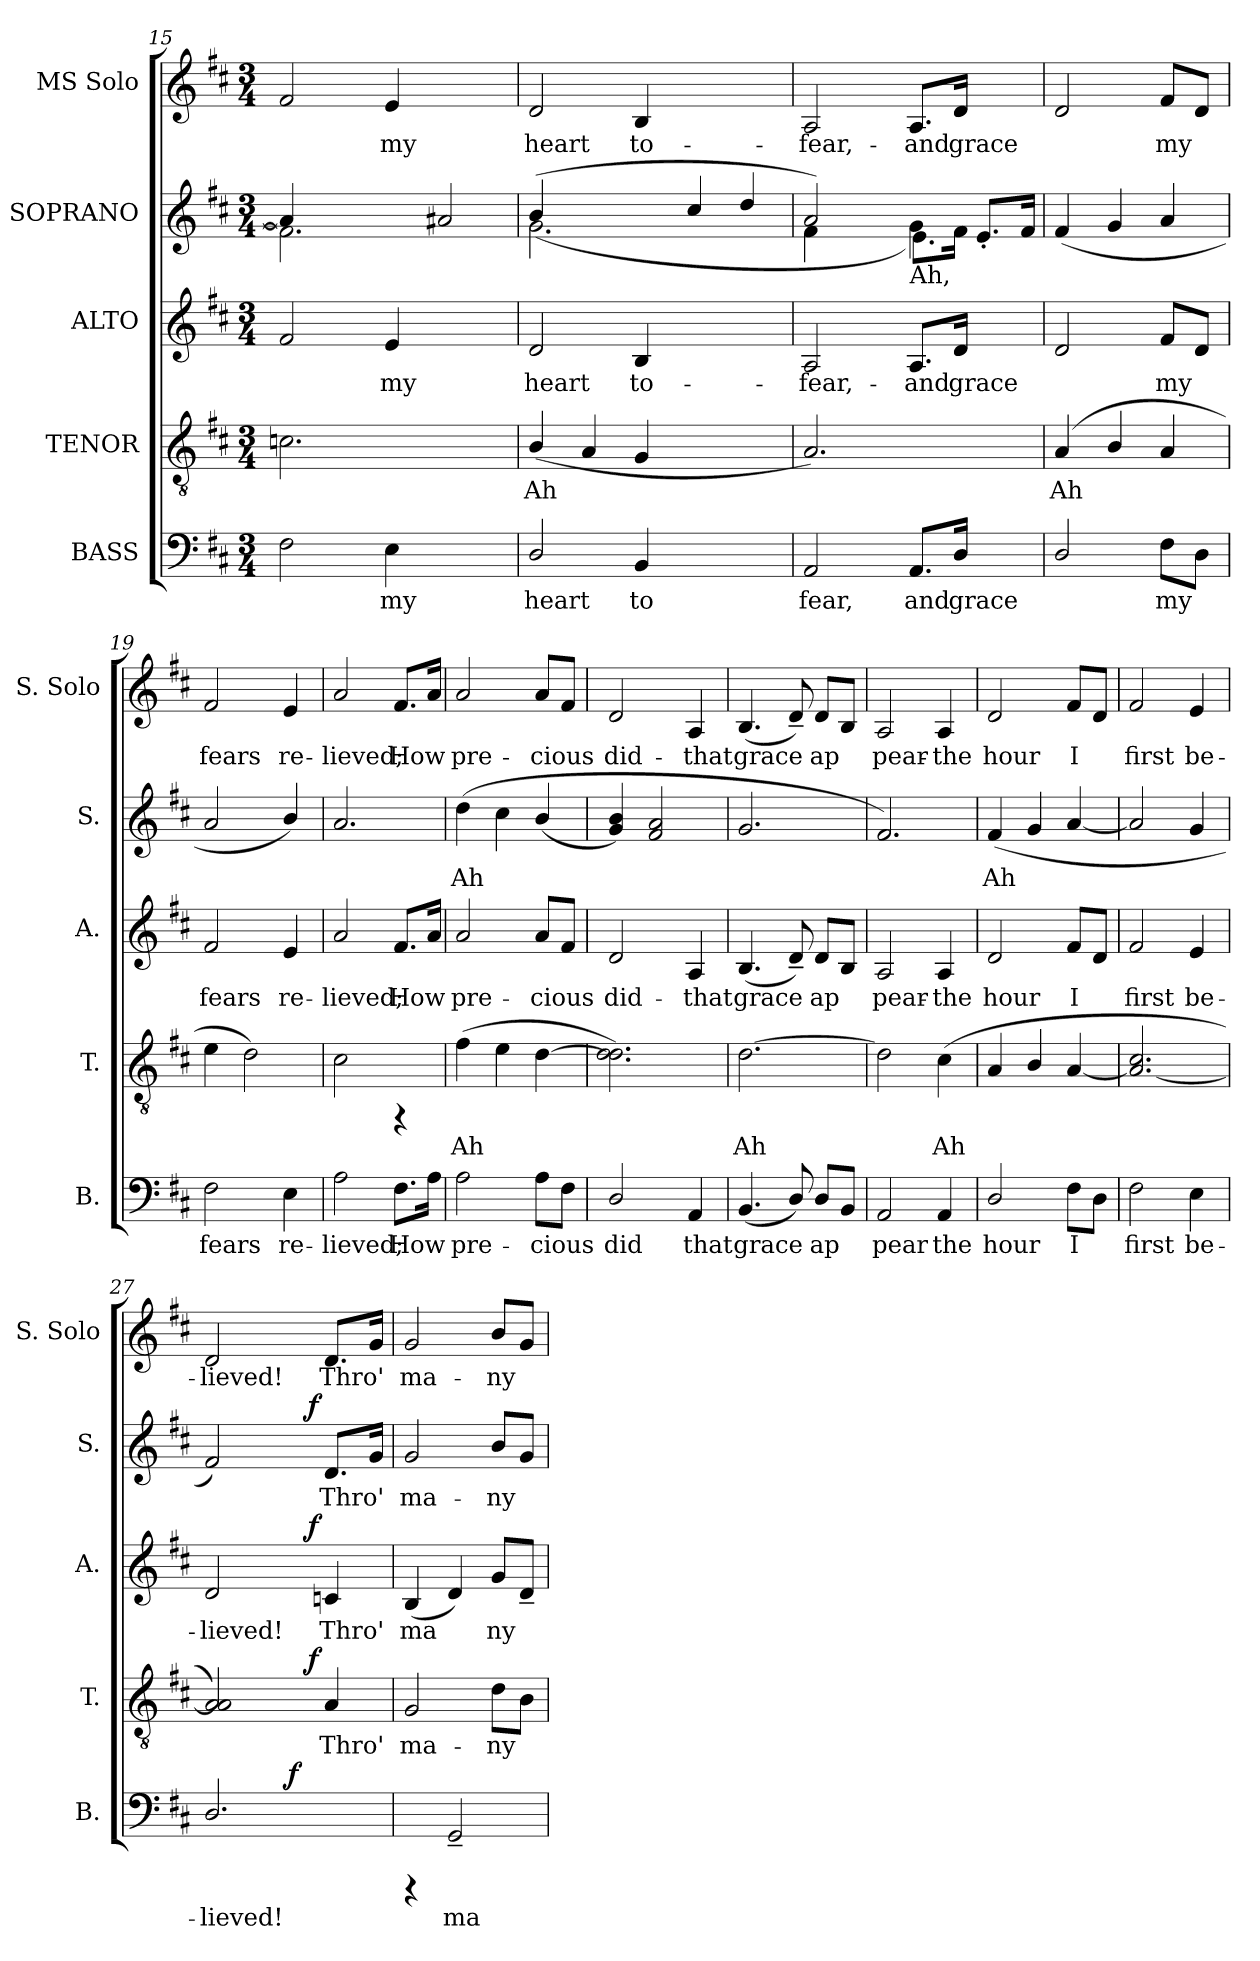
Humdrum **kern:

**kern	**text	**dynam	**kern	**text	**dynam	**kern	**text	**dynam	**kern	**text	**dynam	**kern	**text
*part5	*part5	*part5	*part4	*part4	*part4	*part3	*part3	*part3	*part2	*part2	*part2	*part1	*part1
*staff5	*staff5	*staff5	*staff4	*staff4	*staff4	*staff3	*staff3	*staff3	*staff2	*staff2	*staff2	*staff1	*staff1
*I"BASS	*	*	*I"TENOR	*	*	*I"ALTO	*	*	*I"SOPRANO	*	*	*I"MS Solo	*
*I'B.	*	*	*I'T.	*	*	*I'A.	*	*	*I'S.	*	*	*I'S. Solo	*
*clefF4	*	*	*clefGv2	*	*	*clefG2	*	*	*clefG2	*	*	*clefG2	*
*k[f#c#]	*	*	*k[f#c#]	*	*	*k[f#c#]	*	*	*k[f#c#]	*	*	*k[f#c#]	*
*D:	*	*	*D:	*	*	*D:	*	*	*D:	*	*	*D:	*
*M3/4	*	*	*M3/4	*	*	*M3/4	*	*	*M3/4	*	*	*M3/4	*
=15	=15	=15	=15	=15	=15	=15	=15	=15	=15	=15	=15	=15	=15
!	!LO:LY:b:cj	!	!	!LO:LY:b:cj	!	!	!LO:LY:b:cj	!	!	!LO:LY:b:cj	!	!	!LO:LY:b
*	*	*	*	*	*	*	*	*	*^	*	*	*	*
2F#\	.	.	2.cn\	.	.	2f#/	.	.	2.f#\]	4a/]	.	.	2f#/	.
.	.	.	.	.	.	.	.	.	.	1ryy	.	.	.	.
!	!LO:LY:b:cj	!	!	!	!	!	!LO:LY:b:cj	!	!	!	!	!	!	!LO:LY:b
4E\	my	.	.	.	.	4e/	my	.	.	.	.	.	4e/	my
!	!	!	!	!	!	!	!	!	!	!	!LO:LY:b:cj	!	!	!
2ryy	.	.	2ryy	.	.	2ryy	.	.	2a#X/	.	.	.	2ryy	.
=16	=16	=16	=16	=16	=16	=16	=16	=16	=16	=16	=16	=16	=16	=16
!	!LO:LY:b:cj	!	!	!LO:LY:b:cj	!	!	!LO:LY:b:cj	!	!	!	!LO:LY:b:cj	!	!	!LO:LY:b
2D/	heart	.	(<4B/	Ah	.	2d/	heart	.	(<2.g\	(>4b/	.	.	2d/	heart
!	!	!	!	!LO:LY:b:cj	!	!	!	!	!	!	!	!	!	!
.	.	.	4A/	.	.	.	.	.	.	1ryy	.	.	.	.
!	!LO:LY:b:cj	!	!	!LO:LY:b:cj	!	!	!LO:LY:b:cj	!	!	!	!	!	!	!LO:LY:b
4BB/	to	.	4G/	.	.	4B/	to-	.	.	.	.	.	4B/	to-
!	!	!	!	!	!	!	!	!	!	!	!LO:LY:b:cj	!	!	!
2ryy	.	.	2ryy	.	.	2ryy	.	.	4cc#/	.	.	.	2ryy	.
!	!	!	!	!	!	!	!	!	!	!	!LO:LY:b:cj	!	!	!
.	.	.	.	.	.	.	.	.	4dd/	.	.	.	.	.
=17	=17	=17	=17	=17	=17	=17	=17	=17	=17	=17	=17	=17	=17	=17
!	!LO:LY:b:cj	!	!	!LO:LY:b:cj	!	!	!LO:LY:b:cj	!	!	!	!LO:LY:b:cj	!	!	!LO:LY:b
2AA/	fear,	.	2.A/)	.	.	2A/	-fear,-	.	2a/)	4f#\	.	.	2A/	-fear,-
.	.	.	.	.	.	.	.	.	.	4ryy	.	.	.	.
!	!	!	!	!	!	!	!	!	!LO:TX:b:t=Ah,	!	!	!	!	!
!	!LO:LY:b:cj	!	!	!	!	!	!LO:LY:b:cj	!	!	!	!LO:LY:b:cj	!	!	!
!	!	!	!	!	!	!	!	!	!	!	!LO:LY:b:cj	!	!	!LO:LY:b
8.AA/L	and	.	.	.	.	8.A/L	-and	.	4g\)	8.e\L	.	.	8.A/L	-and
!	!LO:LY:b:cj	!	!	!	!	!	!LO:LY:b:cj	!	!	!	!LO:LY:b:cj	!	!	!LO:LY:b
16D/J	grace	.	.	.	.	16d/J	grace	.	.	16f#\J	.	.	16d/J	grace
4ryy	.	.	4ryy	.	.	4ryy	.	.	8.e'</L	4ryy	.	.	4ryy	.
.	.	.	.	.	.	.	.	.	16f#/J	.	.	.	.	.
*	*	*	*	*	*	*	*	*	*v	*v	*	*	*	*
=18	=18	=18	=18	=18	=18	=18	=18	=18	=18	=18	=18	=18	=18
!	!LO:LY:b:cj	!	!	!LO:LY:b:cj	!	!	!LO:LY:b:cj	!	!	!LO:LY:b:cj	!	!	!LO:LY:b
2D/	.	.	(<4A/	Ah	.	2d/	.	.	(<4f#/	.	.	2d/	.
!	!	!	!	!LO:LY:b:cj	!	!	!	!	!	!LO:LY:b:cj	!	!	!
.	.	.	4B/	.	.	.	.	.	4g/	.	.	.	.
!	!LO:LY:b:cj	!	!	!LO:LY:b:cj	!	!	!LO:LY:b:cj	!	!	!LO:LY:b:cj	!	!	!LO:LY:b
8F#\L	my	.	4A/	.	.	8f#/L	my	.	4a/	.	.	8f#/L	my
!	!LO:LY:b:cj	!	!	!	!	!	!LO:LY:b:cj	!	!	!	!	!	!LO:LY:b
8D\J	.	.	.	.	.	8d/J	.	.	.	.	.	8d/J	.
=19	=19	=19	=19	=19	=19	=19	=19	=19	=19	=19	=19	=19	=19
!	!LO:LY:b:cj	!	!	!LO:LY:b:cj	!	!	!LO:LY:b:cj	!	!	!LO:LY:b:cj	!	!	!LO:LY:b
2F#\	fears	.	4e\	.	.	2f#/	fears	.	2a/	.	.	2f#/	fears
!	!	!	!	!LO:LY:b:cj	!	!	!	!	!	!	!	!	!
.	.	.	2d\)	.	.	.	.	.	.	.	.	.	.
!	!LO:LY:b:cj	!	!	!	!	!	!LO:LY:b:cj	!	!	!LO:LY:b:cj	!	!	!LO:LY:b
4E\	re-	.	.	.	.	4e/	re-	.	4b/)	.	.	4e/	re-
!!LO:PB:g=z
=20	=20	=20	=20	=20	=20	=20	=20	=20	=20	=20	=20	=20	=20
!	!LO:LY:b:cj	!	!	!LO:LY:b:cj	!	!	!LO:LY:b:cj	!	!	!LO:LY:b:cj	!	!	!LO:LY:b
2A\	-lieved;	.	2c#\	.	.	2a/	-lieved;	.	2.a/	.	.	2a/	-lieved;
!	!LO:LY:b:cj	!	!	!	!	!	!LO:LY:b:cj	!	!	!	!	!	!LO:LY:b
8.F#\L	How	.	4rFF	.	.	8.f#/L	How	.	.	.	.	8.f#/L	How
!	!LO:LY:b:cj	!	!	!	!	!	!LO:LY:b:cj	!	!	!	!	!	!LO:LY:b
16A\J	.	.	.	.	.	16a/J	.	.	.	.	.	16a/J	.
=21	=21	=21	=21	=21	=21	=21	=21	=21	=21	=21	=21	=21	=21
!	!LO:LY:b:cj	!	!	!LO:LY:b:cj	!	!	!LO:LY:b:cj	!	!	!LO:LY:b:cj	!	!	!LO:LY:b
2A\	pre-	.	(>4f#\	Ah	.	2a/	pre-	.	(>4dd\	Ah	.	2a/	pre-
!	!	!	!	!LO:LY:b:cj	!	!	!	!	!	!LO:LY:b:cj	!	!	!
.	.	.	4e\	.	.	.	.	.	4cc#\	.	.	.	.
!	!LO:LY:b:cj	!	!	!LO:LY:b:cj	!	!	!LO:LY:b:cj	!	!	!LO:LY:b:cj	!	!	!LO:LY:b
8A\L	-cious	.	[>4d\	.	.	8a/L	-cious	.	(<4b/	.	.	8a/L	-cious
!	!LO:LY:b:cj	!	!	!	!	!	!LO:LY:b:cj	!	!	!	!	!	!LO:LY:b
8F#\J	.	.	.	.	.	8f#/J	.	.	.	.	.	8f#/J	.
=22	=22	=22	=22	=22	=22	=22	=22	=22	=22	=22	=22	=22	=22
!	!LO:LY:b:cj	!	!	!LO:LY:b:cj	!	!	!LO:LY:b:cj	!	!	!LO:LY:b:cj	!	!	!LO:LY:b
2D/	did	.	2.d\ 2.d\])	.	.	2d/	did-	.	4b/ 4g/)	.	.	2d/	did-
!	!	!	!	!	!	!	!	!	!	!LO:LY:b:cj	!	!	!
.	.	.	.	.	.	.	.	.	2a/ 2f#/	.	.	.	.
!	!LO:LY:b:cj	!	!	!	!	!	!LO:LY:b:cj	!	!	!	!	!	!LO:LY:b
4AA/	that	.	.	.	.	4A/	-that	.	.	.	.	4A/	-that
=23	=23	=23	=23	=23	=23	=23	=23	=23	=23	=23	=23	=23	=23
!	!LO:LY:b:cj	!	!	!LO:LY:b:cj	!	!	!LO:LY:b:cj	!	!	!LO:LY:b:cj	!	!	!LO:LY:b
(<4.BB/	grace	.	[>2.d\	Ah	.	(<4.B/	grace	.	2.g/	.	.	(<4.B/	grace
!	!LO:LY:b:cj	!	!	!	!	!	!LO:LY:b:cj	!	!	!	!	!	!LO:LY:b
8D/)	.	.	.	.	.	8d~</)	.	.	.	.	.	8d~</)	.
!	!LO:LY:b:cj	!	!	!	!	!	!LO:LY:b:cj	!	!	!	!	!	!LO:LY:b
8D/L	ap-	.	.	.	.	8d/L	ap-	.	.	.	.	8d/L	ap-
!	!LO:LY:b:cj	!	!	!	!	!	!LO:LY:b:cj	!	!	!	!	!	!LO:LY:b
8BB/J	--	.	.	.	.	8B/J	--	.	.	.	.	8B/J	--
=24	=24	=24	=24	=24	=24	=24	=24	=24	=24	=24	=24	=24	=24
!	!LO:LY:b:cj	!	!	!LO:LY:b:cj	!	!	!LO:LY:b:cj	!	!	!LO:LY:b:cj	!	!	!LO:LY:b
2AA/	-pear	.	2d\]	.	.	2A/	-pear-	.	2.f#/)	.	.	2A/	-pear-
!	!LO:LY:b:cj	!	!	!LO:LY:b:cj	!	!	!LO:LY:b:cj	!	!	!	!	!	!LO:LY:b
4AA/	the	.	(>4c#\	Ah	.	4A/	-the	.	.	.	.	4A/	-the
=25	=25	=25	=25	=25	=25	=25	=25	=25	=25	=25	=25	=25	=25
!	!LO:LY:b:cj	!	!	!LO:LY:b:cj	!	!	!LO:LY:b:cj	!	!	!LO:LY:b:cj	!	!	!LO:LY:b
2D/	hour	.	4A/	.	.	2d/	hour	.	(<4f#/	Ah	.	2d/	hour
!	!	!	!	!LO:LY:b:cj	!	!	!	!	!	!LO:LY:b:cj	!	!	!
.	.	.	4B/	.	.	.	.	.	4g/	.	.	.	.
!	!LO:LY:b:cj	!	!	!LO:LY:b:cj	!	!	!LO:LY:b:cj	!	!	!LO:LY:b:cj	!	!	!LO:LY:b
8F#\L	I	.	[<4A/	.	.	8f#/L	I	.	[<4a/	.	.	8f#/L	I
!	!LO:LY:b:cj	!	!	!	!	!	!LO:LY:b:cj	!	!	!	!	!	!LO:LY:b
8D\J	.	.	.	.	.	8d/J	.	.	.	.	.	8d/J	.
=26	=26	=26	=26	=26	=26	=26	=26	=26	=26	=26	=26	=26	=26
!	!LO:LY:b:cj	!	!	!LO:LY:b:cj	!	!	!LO:LY:b:cj	!	!	!LO:LY:b:cj	!	!	!LO:LY:b
2F#\	first	.	2.c#/ 2.A/_<	.	.	2f#/	first	.	2a/]	.	.	2f#/	first
!	!LO:LY:b:cj	!	!	!	!	!	!LO:LY:b:cj	!	!	!LO:LY:b:cj	!	!	!LO:LY:b
4E\	be-	.	.	.	.	4e/	be-	.	4g/	.	.	4e/	be-
=27	=27	=27	=27	=27	=27	=27	=27	=27	=27	=27	=27	=27	=27
!	!LO:LY:b:cj	!	!	!LO:LY:b:cj	!	!	!LO:LY:b:cj	!	!	!LO:LY:b:cj	!	!	!LO:LY:b
*^	*	*	*^	*	*	*^	*	*	*^	*	*	*	*
2.D/	4ryy	-lieved!	.	2A/ 2A/])	4ryy	.	.	2d/	4ryy	-lieved!	.	2f#/)	4ryy	.	.	2d/	-lieved!
.	8ryy	.	.	.	8ryy	.	.	.	8ryy	.	.	.	8ryy	.	.	.	.
.	32ryy	.	.	.	16ryy	.	.	.	16ryy	.	.	.	16ryy	.	.	.	.
!	!	!	!LO:DY:a	!	!	!	!	!	!	!	!	!	!	!	!	!	!
.	4ryy	.	f	.	.	.	.	.	.	.	.	.	.	.	.	.	.
.	.	.	.	.	64ryy	.	.	.	64ryy	.	.	.	64ryy	.	.	.	.
!	!	!	!	!	!	!	!LO:DY:a	!	!	!	!LO:DY:a	!	!	!	!LO:DY:a	!	!
.	.	.	.	.	4ryy	.	f	.	4ryy	.	f	.	4ryy	.	f	.	.
!	!	!	!	!	!	!LO:LY:b:cj	!	!	!	!LO:LY:b:cj	!	!	!	!LO:LY:b:cj	!	!	!LO:LY:b
.	.	.	.	4A/	.	Thro'	.	4cn/	.	Thro'	.	8.d/L	.	Thro'	.	8.d/L	Thro'
.	16.ryy	.	.	.	.	.	.	.	.	.	.	.	.	.	.	.	.
!	!	!	!	!	!	!	!	!	!	!	!	!	!	!LO:LY:b:cj	!	!	!LO:LY:b
.	.	.	.	.	.	.	.	.	.	.	.	16g/J	.	.	.	16g/J	.
.	.	.	.	.	32.ryy	.	.	.	32.ryy	.	.	.	32.ryy	.	.	.	.
!!LO:PB:g=z
=28	=28	=28	=28	=28	=28	=28	=28	=28	=28	=28	=28	=28	=28	=28	=28	=28	=28
!	!	!	!	!	!	!LO:LY:b:cj	!	!	!	!LO:LY:b:cj	!	!	!	!LO:LY:b:cj	!	!	!LO:LY:b
*v	*v	*	*	*	*	*	*	*v	*v	*	*	*v	*v	*	*	*	*
*	*	*	*v	*v	*	*	*	*	*	*	*	*	*	*
4rCCC	.	.	2G/	ma-	.	(<4B/	ma	.	2g/	ma-	.	2g/	ma-
!	!LO:LY:b:cj	!	!	!	!	!	!LO:LY:b:cj	!	!	!	!	!	!
2GG~>/	ma-	.	.	.	.	4d/)	.	.	.	.	.	.	.
!	!	!	!	!LO:LY:b:cj	!	!	!LO:LY:b:cj	!	!	!LO:LY:b:cj	!	!	!LO:LY:b
.	.	.	8d\L	-ny	.	8g/L	ny	.	8b/L	-ny	.	8b/L	-ny
!	!	!	!	!LO:LY:b:cj	!	!	!LO:LY:b:cj	!	!	!LO:LY:b:cj	!	!	!LO:LY:b
.	.	.	8B\J	.	.	8d~</J	.	.	8g/J	.	.	8g/J	.
=	=	=	=	=	=	=	=	=	=	=	=	=	=
*-	*-	*-	*-	*-	*-	*-	*-	*-	*-	*-	*-	*-	*-
